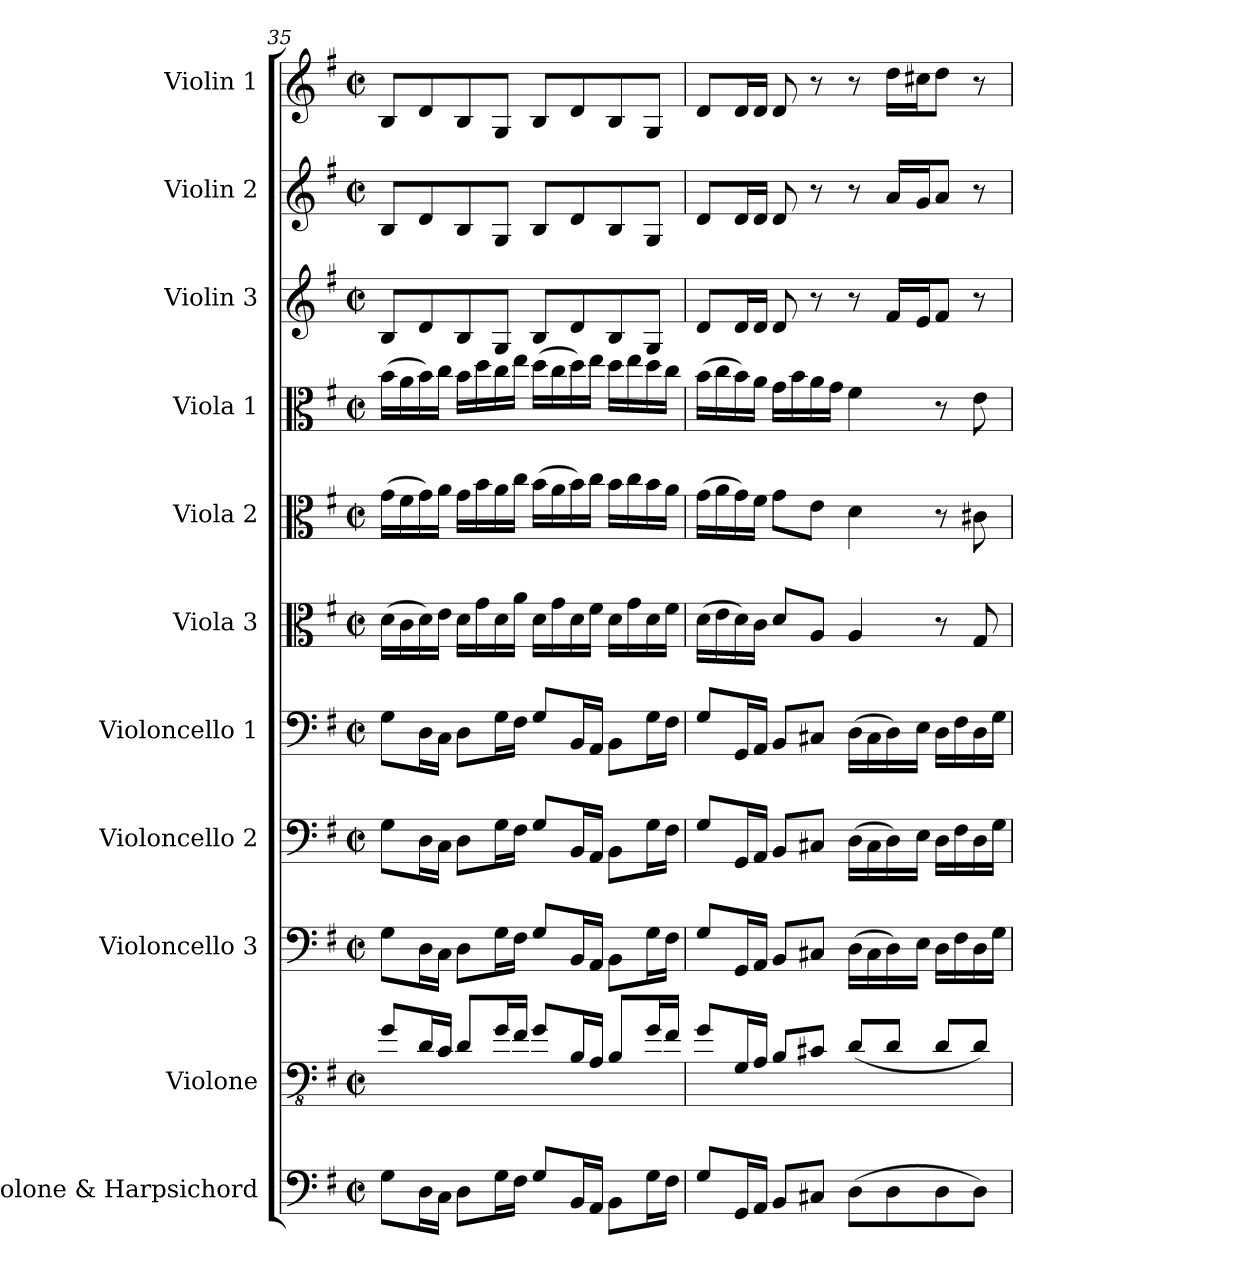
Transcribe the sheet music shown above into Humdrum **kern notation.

**kern	**kern	**kern	**kern	**kern	**kern	**kern	**kern	**kern	**kern	**kern
*part11	*part10	*part9	*part8	*part7	*part6	*part5	*part4	*part3	*part2	*part1
*staff11	*staff10	*staff9	*staff8	*staff7	*staff6	*staff5	*staff4	*staff3	*staff2	*staff1
*I"Violone &amp; Harpsichord	*I"Violone	*I"Violoncello 3	*I"Violoncello 2	*I"Violoncello 1	*I"Viola 3	*I"Viola 2	*I"Viola 1	*I"Violin 3	*I"Violin 2	*I"Violin 1
*I'Vne. &amp; Hch.	*I'Vne.	*I'Vc. 3	*I'Vc. 2	*I'Vc. 1	*I'Vla. 3	*I'Vla. 2	*I'Vla. 1	*I'Vln. 3	*I'Vln. 2	*I'Vln. 1
!!LO:LB:g=z
*clefF4	*clefFv4	*clefF4	*clefF4	*clefF4	*clefC3	*clefC3	*clefC3	*clefG2	*clefG2	*clefG2
*	*ITrd7c12	*	*	*	*	*	*	*	*	*
*k[f#]	*k[f#]	*k[f#]	*k[f#]	*k[f#]	*k[f#]	*k[f#]	*k[f#]	*k[f#]	*k[f#]	*k[f#]
*M4/4	*M4/4	*M4/4	*M4/4	*M4/4	*M4/4	*M4/4	*M4/4	*M4/4	*M4/4	*M4/4
*met(c|)	*met(c|)	*met(c|)	*met(c|)	*met(c|)	*met(c|)	*met(c|)	*met(c|)	*met(c|)	*met(c|)	*met(c|)
=35	=35	=35	=35	=35	=35	=35	=35	=35	=35	=35
8G\L	8GG/L	8G\L	8G\L	8G\L	(16d\LL	(16g\LL	(16b\LL	8B/L	8B/L	8B/L
.	.	.	.	.	16c\	16f#\	16a\	.	.	.
16D\L	16DD/L	16D\L	16D\L	16D\L	16d\)	16g\)	16b\)	8d/	8d/	8d/
16C\JJ	16CC/JJ	16C\JJ	16C\JJ	16C\JJ	16e\JJ	16a\JJ	16cc\JJ	.	.	.
8D\L	8DD/L	8D\L	8D\L	8D\L	16d\LL	16g\LL	16b\LL	8B/	8B/	8B/
.	.	.	.	.	16g\	16b\	16dd\	.	.	.
16G\L	16GG/L	16G\L	16G\L	16G\L	16d\	16a\	16cc\	8G/J	8G/J	8G/J
16F#\JJ	16FF#/JJ	16F#\JJ	16F#\JJ	16F#\JJ	16a\JJ	16cc\JJ	16ee\JJ	.	.	.
8G/L	8GG/L	8G/L	8G/L	8G/L	16d\LL	(16b\LL	(16dd\LL	8B/L	8B/L	8B/L
.	.	.	.	.	16g\	16a\	16cc\	.	.	.
16BB/L	16BBB/L	16BB/L	16BB/L	16BB/L	16d\	16b\)	16dd\)	8d/	8d/	8d/
16AA/JJ	16AAA/JJ	16AA/JJ	16AA/JJ	16AA/JJ	16f#\JJ	16cc\JJ	16ee\JJ	.	.	.
8BB\L	8BBB/L	8BB\L	8BB\L	8BB\L	16d\LL	16b\LL	16dd\LL	8B/	8B/	8B/
.	.	.	.	.	16g\	16cc\	16ee\	.	.	.
16G\L	16GG/L	16G\L	16G\L	16G\L	16d\	16b\	16dd\	8G/J	8G/J	8G/J
16F#\JJ	16FF#/JJ	16F#\JJ	16F#\JJ	16F#\JJ	16f#\JJ	16a\JJ	16cc\JJ	.	.	.
=36	=36	=36	=36	=36	=36	=36	=36	=36	=36	=36
8G/L	8GG/L	8G/L	8G/L	8G/L	(16d\LL	(16g\LL	(16b\LL	8d/L	8d/L	8d/L
.	.	.	.	.	16e\	16a\	16cc\	.	.	.
16GG/L	16GGG/L	16GG/L	16GG/L	16GG/L	16d\)	16g\)	16b\)	16d/L	16d/L	16d/L
16AA/JJ	16AAA/JJ	16AA/JJ	16AA/JJ	16AA/JJ	16c\JJ	16f#\JJ	16a\JJ	16d/JJ	16d/JJ	16d/JJ
8BB/L	8BBB/L	8BB/L	8BB/L	8BB/L	8d/L	8g\L	16g\LL	8d/	8d/	8d/
.	.	.	.	.	.	.	16b\	.	.	.
8C#X/J	8CC#X/J	8C#X/J	8C#X/J	8C#X/J	8A/J	8e\J	16a\	8r	8r	8r
.	.	.	.	.	.	.	16g\JJ	.	.	.
(8D\L	(8DD/L	(16D\LL	(16D\LL	(16D\LL	4A/	4d\	4f#\	8r	8r	8r
.	.	16C#\	16C#\	16C#\	.	.	.	.	.	.
8D\	8DD/J	16D\)	16D\)	16D\)	.	.	.	16f#/LL	16a/LL	16dd\LL
.	.	16E\JJ	16E\JJ	16E\JJ	.	.	.	16e/J	16g/J	16cc#X\J
8D\	8DD/L	16D\LL	16D\LL	16D\LL	8r	8r	8r	8f#/J	8a/J	8dd\J
.	.	16F#\	16F#\	16F#\	.	.	.	.	.	.
8D\J)	8DD/J)	16D\	16D\	16D\	8G/	8c#X\	8e\	8r	8r	8r
.	.	16G\JJ	16G\JJ	16G\JJ	.	.	.	.	.	.
=	=	=	=	=	=	=	=	=	=	=
*-	*-	*-	*-	*-	*-	*-	*-	*-	*-	*-
